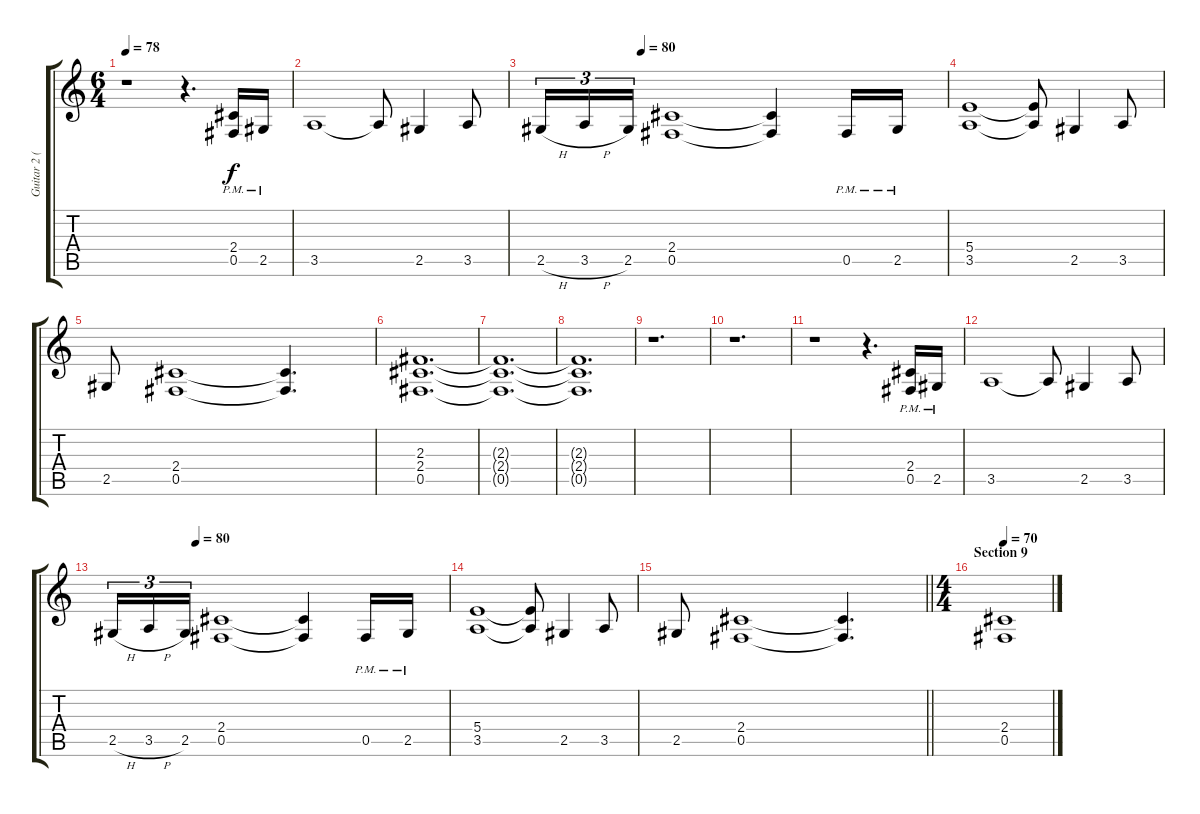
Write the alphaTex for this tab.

\track ("Guitar 2 (Distortion)" "Guitar 2 (") {instrument distortionguitar}
\staff {score tabs}
\tuning (Db4 Ab3 E3 B2 Gb2 Db2) {hide}
\ts (6 4)
\tempo 78
\clef g2
\ks c
r.1{dy f volume 14} r.4{d} (2.4{pm} 0.5{pm}).16 2.5{pm}.16 |
3.5.1 3.5{t}.8 2.5.4 3.5.8 |
\tempo (80 0.25)
2.5{h}.16{tu (3 2)} 3.5{h}.16{tu (3 2)} 2.5.16{tu (3 2)} (2.4 0.5).1 (2.4{t} 0.5{t}).4 0.5{pm}.16 2.5{pm}.16 |
(5.4 3.5).1 (5.4{t} 3.5{t}).8 2.5.4 3.5.8 |
2.5.8 (2.4 0.5).1 (2.4{t} 0.5{t}).4{d} |
(2.3 2.4 0.5).1{d volume 0} |
(2.3{t} 2.4{t} 0.5{t}).1{d} |
(2.3{t} 2.4{t} 0.5{t}).1{d} |
r.1{d} |
r.1{d} |
r.1{volume 14} r.4{d} (2.4{pm} 0.5{pm}).16 2.5{pm}.16 |
3.5.1 3.5{t}.8 2.5.4 3.5.8 |
\tempo (80 0.25)
2.5{h}.16{tu (3 2)} 3.5{h}.16{tu (3 2)} 2.5.16{tu (3 2)} (2.4 0.5).1 (2.4{t} 0.5{t}).4 0.5{pm}.16 2.5{pm}.16 |
(5.4 3.5).1 (5.4{t} 3.5{t}).8 2.5.4 3.5.8 |
\barLineRight lightlight
2.5.8 (2.4 0.5).1 (2.4{t} 0.5{t}).4{d} |
\ts (4 4)
\section ("" "Section 9")
\tempo 70
(2.4 0.5).1
